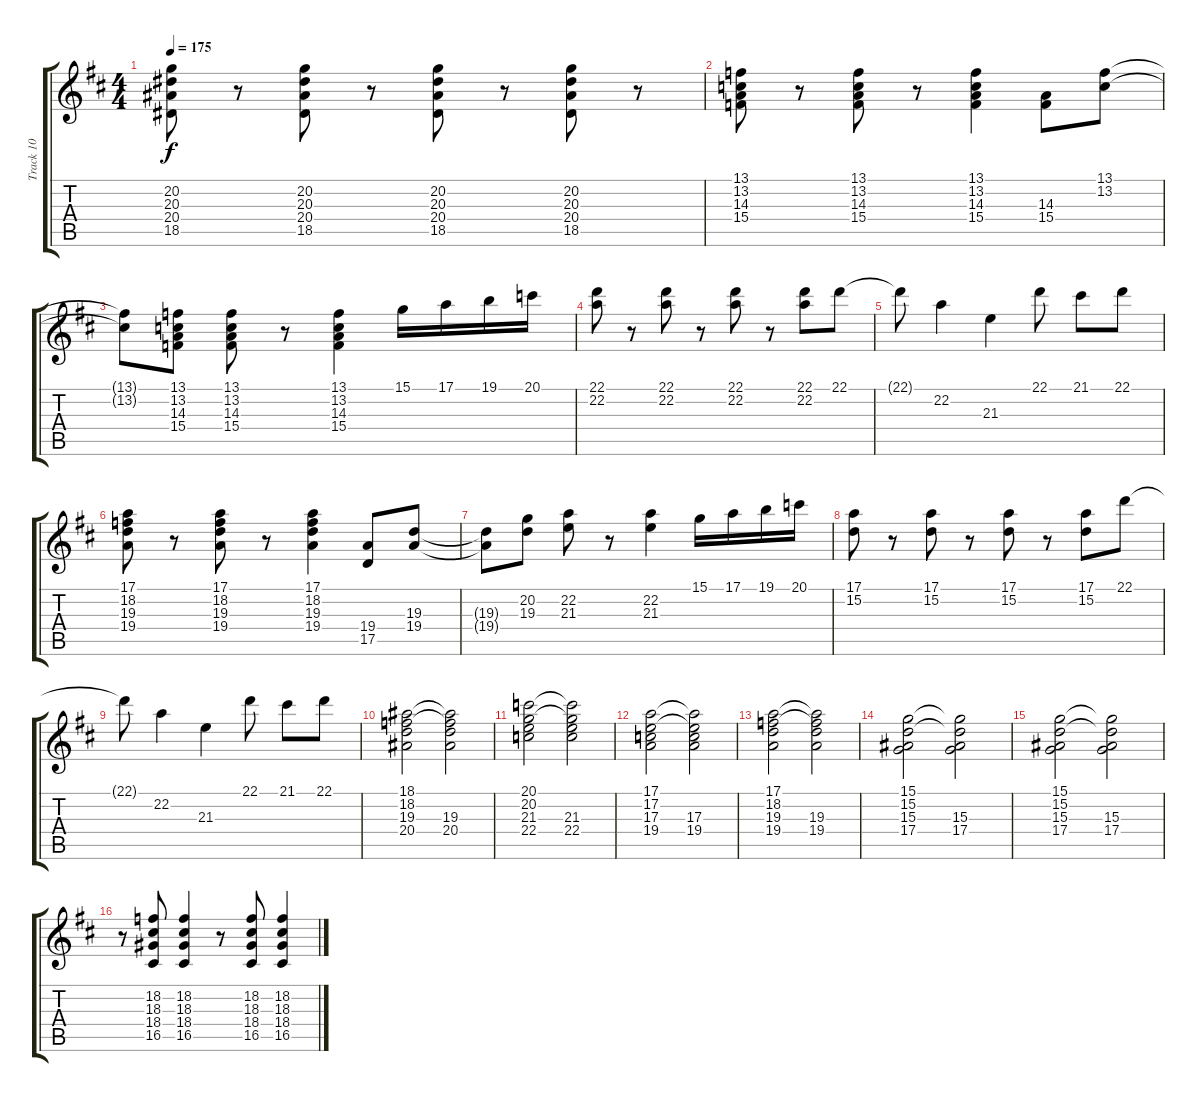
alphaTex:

\track ("Track 10" "Track 10") {instrument acousticgrandpiano}
\staff {score tabs}
\tuning (E4 B3 G3 D3 A2 E2) {hide}
\ts (4 4)
\tempo 175
\clef g2
\ks d
(20.2 20.3 20.4 18.5).8{dy f} r.8 (20.2 20.3 20.4 18.5).8 r.8 (20.2 20.3 20.4 18.5).8 r.8 (20.2 20.3 20.4 18.5).8 r.8 |
(13.1 13.2 14.3 15.4).8 r.8 (13.1 13.2 14.3 15.4).8 r.8 (13.1 13.2 14.3 15.4).4 (14.3 15.4).8 (13.1 13.2).8 |
(13.1{t} 13.2{t}).8 (13.1 13.2 14.3 15.4).8 (13.1 13.2 14.3 15.4).8 r.8 (13.1 13.2 14.3 15.4).4 15.1.16 17.1.16 19.1.16 20.1.16 |
(22.1 22.2).8 r.8 (22.1 22.2).8 r.8 (22.1 22.2).8 r.8 (22.1 22.2).8 22.1.8 |
22.1{t}.8 22.2.4 21.3.4 22.1.8 21.1.8 22.1.8 |
(17.1 18.2 19.3 19.4).8 r.8 (17.1 18.2 19.3 19.4).8 r.8 (17.1 18.2 19.3 19.4).4 (19.4 17.5).8 (19.3 19.4).8 |
(19.3{t} 19.4{t}).8 (20.2 19.3).8 (22.2 21.3).8 r.8 (22.2 21.3).4 15.1.16 17.1.16 19.1.16 20.1.16 |
(17.1 15.2).8 r.8 (17.1 15.2).8 r.8 (17.1 15.2).8 r.8 (17.1 15.2).8 22.1.8 |
22.1{t}.8 22.2.4 21.3.4 22.1.8 21.1.8 22.1.8 |
(18.1 18.2 19.3 20.4).2 (18.1{t} 18.2{t} 19.3 20.4).2 |
(20.1 20.2 21.3 22.4).2 (20.1{t} 20.2{t} 21.3 22.4).2 |
(17.1 17.2 17.3 19.4).2 (17.1{t} 17.2{t} 17.3 19.4).2 |
(17.1 18.2 19.3 19.4).2 (17.1{t} 18.2{t} 19.3 19.4).2 |
(15.1 15.2 15.3 17.4).2 (15.1{t} 15.2{t} 15.3 17.4).2 |
(15.1 15.2 15.3 17.4).2 (15.1{t} 15.2{t} 15.3 17.4).2 |
r.8 (18.2 18.3 18.4 16.5).8 (18.2 18.3 18.4 16.5).4 r.8 (18.2 18.3 18.4 16.5).8 (18.2 18.3 18.4 16.5).4
